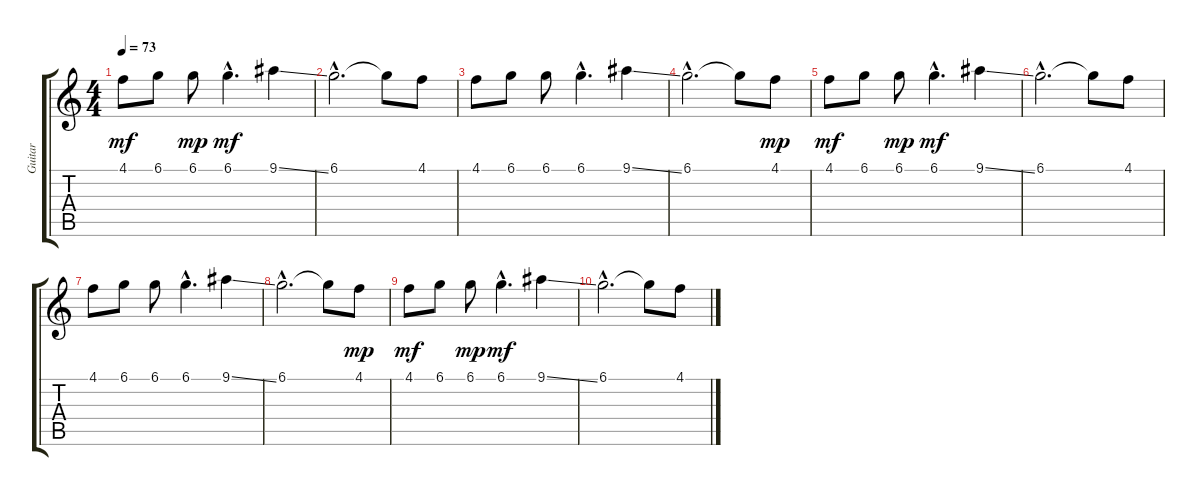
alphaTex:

\track ("Guitar" "Guitar") {instrument distortionguitar}
\staff {score tabs}
\tuning (Db4 Ab3 E3 B2 Gb2 Db2) {hide}
\ts (4 4)
\tempo 73
\clef g2
\ks c
4.1.8{dy mf} 6.1.8 6.1.8{dy mp} 6.1{hac}.4{d dy mf} 9.1{ss}.4 |
6.1{hac}.2{d} 6.1{t}.8 4.1.8 |
4.1.8{volume 4} 6.1.8 6.1.8 6.1{hac}.4{d} 9.1{ss}.4 |
6.1{hac}.2{d} 6.1{t}.8 4.1.8{dy mp} |
4.1.8{dy mf} 6.1.8 6.1.8{dy mp} 6.1{hac}.4{d dy mf} 9.1{ss}.4 |
6.1{hac}.2{d} 6.1{t}.8 4.1.8 |
4.1.8{volume 0} 6.1.8 6.1.8 6.1{hac}.4{d} 9.1{ss}.4 |
6.1{hac}.2{d} 6.1{t}.8 4.1.8{dy mp} |
4.1.8{dy mf} 6.1.8 6.1.8{dy mp} 6.1{hac}.4{d dy mf} 9.1{ss}.4 |
6.1{hac}.2{d} 6.1{t}.8 4.1.8
